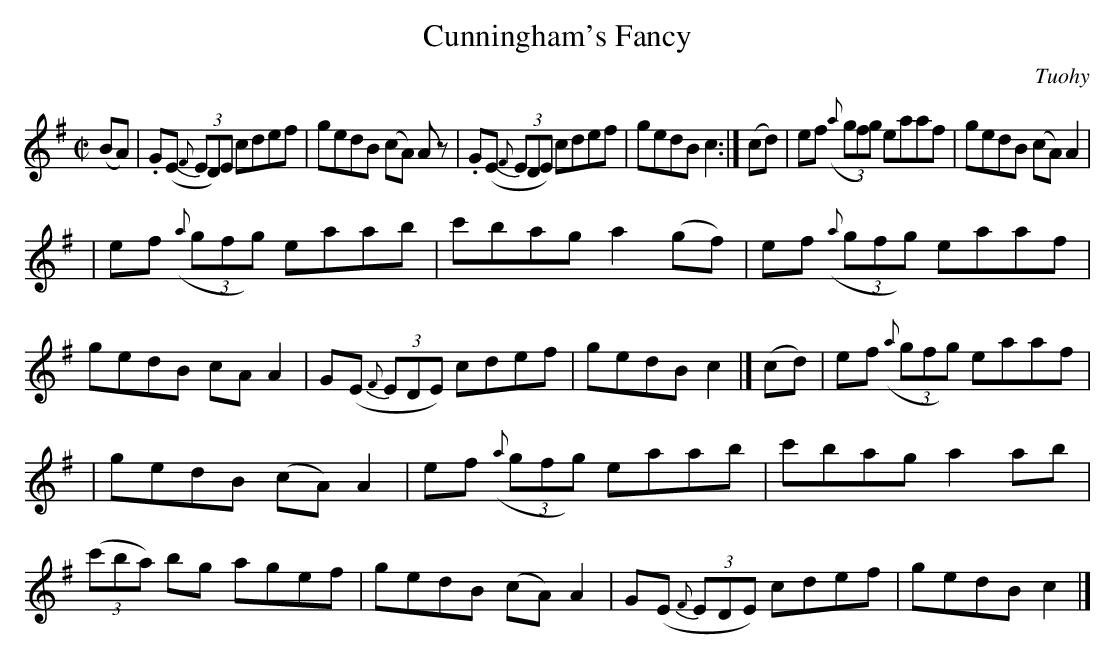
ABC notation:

X:1
T: Cunningham's Fancy
O: Tuohy
M: C|
L: 1/8
K: Ador
(BA) |\
.G(E (3{F}ED)E cdef | gedB (cA) Az |\
.G(E (3{F}EDE) cdef | gedB c2 :|\
(cd) |\
ef (3({a}gfg) eaaf | gedB (cA)A2 |
|\
ef (3({a}gfg) eaab | c'bag a2(gf) |\
ef (3({a}gfg) eaaf | gedB cAA2 |\
G(E (3{F}EDE) cdef | gedBc2 |]\
(cd) | ef (3({a}gfg) eaaf |
| gedB (cA)A2 |\
ef (3({a}gfg) eaab | c'bag a2ab |\
(3(c'ba) bg agef | gedB (cA)A2 |\
G(E (3{F}EDE) cdef | gedB c2 |]
